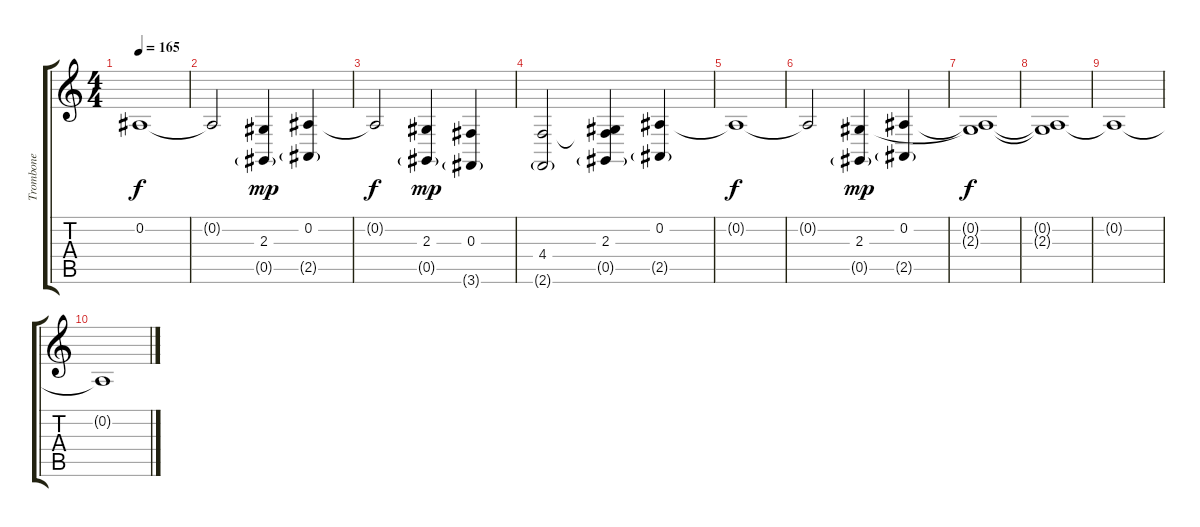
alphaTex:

\track ("Trombone" "Trombone") {instrument trombone}
\staff {score tabs}
\tuning (Eb4 Bb3 Gb3 Db3 Ab2 Eb2) {hide}
\ts (4 4)
\tempo 165
\clef g2
\ks c
0.2{t}.1{dy f} |
0.2{t}.2 (2.3 0.5{g}).4{dy mp} (0.2 2.5{g}).4 |
0.2{t}.2{dy f} (2.3 0.5{g}).4{dy mp} (0.3 3.6{g}).4 |
(4.4 2.6{g}).2 (2.3 4.4{t} 0.5{g}).4 (0.2 2.5{g}).4 |
0.2{t}.1{dy f} |
0.2{t}.2 (2.3 0.5{g}).4{dy mp} (0.2 2.5{g}).4 |
(0.2{t} 2.3{t}).1{dy f} |
(0.2{t} 2.3{t}).1 |
0.2{t}.1 |
0.2{t}.1
